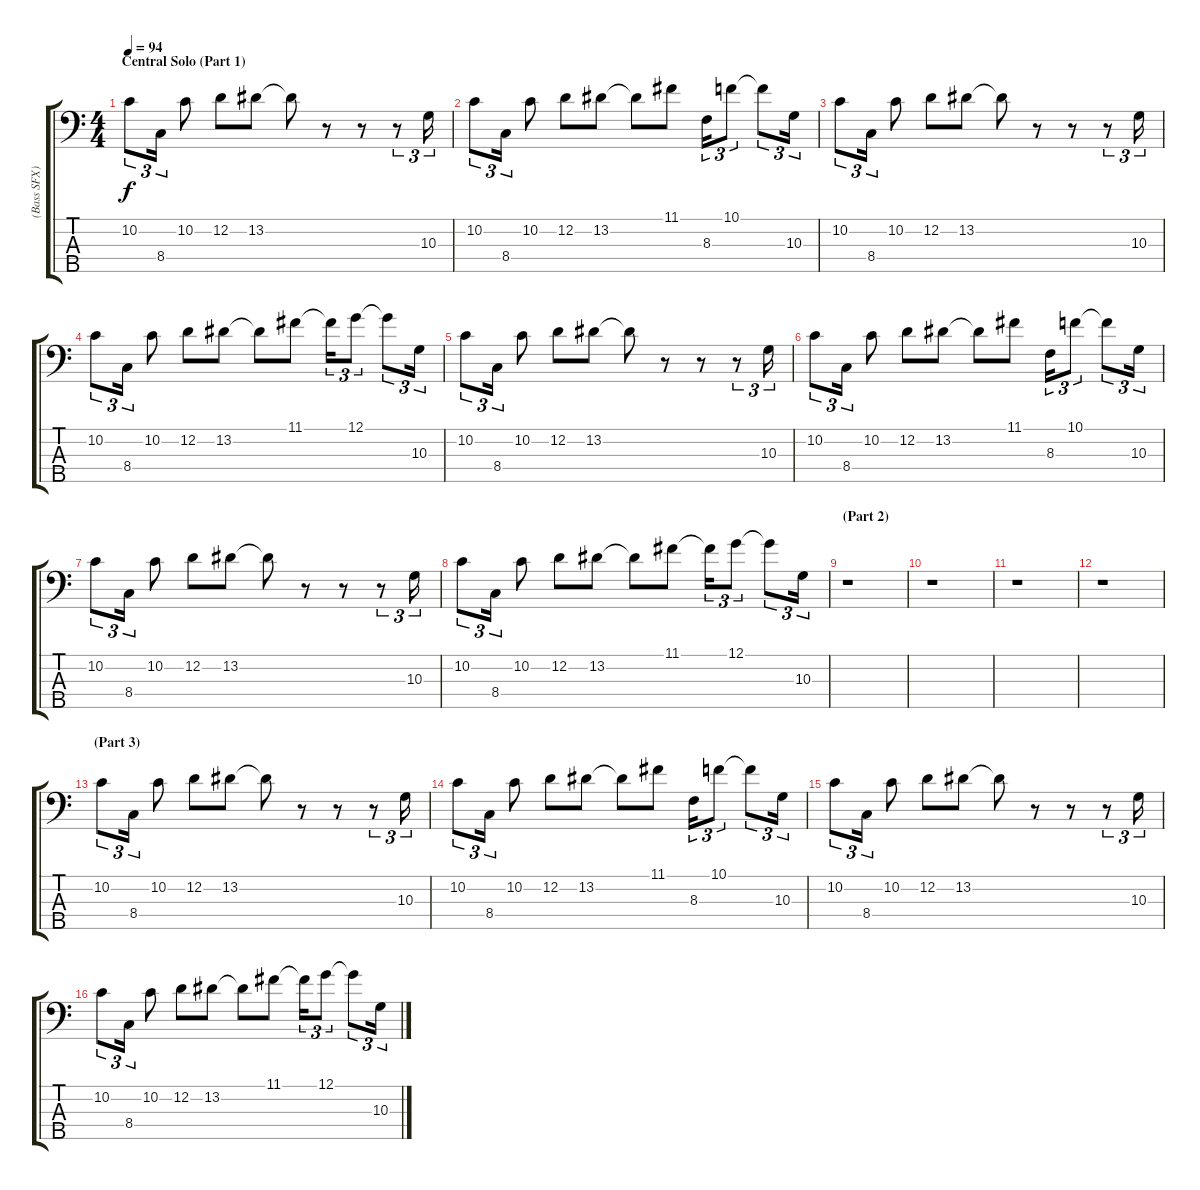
\track ("(Bass SFX)" "(Bass SFX)") {instrument electricbasspick}
\staff {score tabs}
\tuning (G2 D2 A1 E1 B0) {hide}
\ts (4 4)
\section ("" "Central Solo (Part 1)")
\tempo 94
\clef f4
\ks c
10.2.8{tu (3 2) dy f} 8.4.16{tu (3 2)} 10.2.8 12.2.8 13.2.8 13.2{t}.8 r.8 r.8 r.8{tu (3 2)} 10.3.16{tu (3 2)} |
10.2.8{tu (3 2)} 8.4.16{tu (3 2)} 10.2.8 12.2.8 13.2.8 13.2{t}.8 11.1.8 8.3.16{tu (3 2)} 10.1.8{tu (3 2)} 10.1{t}.8{tu (3 2)} 10.3.16{tu (3 2)} |
10.2.8{tu (3 2)} 8.4.16{tu (3 2)} 10.2.8 12.2.8 13.2.8 13.2{t}.8 r.8 r.8 r.8{tu (3 2)} 10.3.16{tu (3 2)} |
10.2.8{tu (3 2)} 8.4.16{tu (3 2)} 10.2.8 12.2.8 13.2.8 13.2{t}.8 11.1.8 11.1{t}.16{tu (3 2)} 12.1.8{tu (3 2)} 12.1{t}.8{tu (3 2)} 10.3.16{tu (3 2)} |
10.2.8{tu (3 2)} 8.4.16{tu (3 2)} 10.2.8 12.2.8 13.2.8 13.2{t}.8 r.8 r.8 r.8{tu (3 2)} 10.3.16{tu (3 2)} |
10.2.8{tu (3 2)} 8.4.16{tu (3 2)} 10.2.8 12.2.8 13.2.8 13.2{t}.8 11.1.8 8.3.16{tu (3 2)} 10.1.8{tu (3 2)} 10.1{t}.8{tu (3 2)} 10.3.16{tu (3 2)} |
10.2.8{tu (3 2)} 8.4.16{tu (3 2)} 10.2.8 12.2.8 13.2.8 13.2{t}.8 r.8 r.8 r.8{tu (3 2)} 10.3.16{tu (3 2)} |
10.2.8{tu (3 2)} 8.4.16{tu (3 2)} 10.2.8 12.2.8 13.2.8 13.2{t}.8 11.1.8 11.1{t}.16{tu (3 2)} 12.1.8{tu (3 2)} 12.1{t}.8{tu (3 2)} 10.3.16{tu (3 2)} |
\section ("" "(Part 2)")
r.1 |
r.1 |
r.1 |
r.1 |
\section ("" "(Part 3)")
10.2.8{tu (3 2)} 8.4.16{tu (3 2)} 10.2.8 12.2.8 13.2.8 13.2{t}.8 r.8 r.8 r.8{tu (3 2)} 10.3.16{tu (3 2)} |
10.2.8{tu (3 2)} 8.4.16{tu (3 2)} 10.2.8 12.2.8 13.2.8 13.2{t}.8 11.1.8 8.3.16{tu (3 2)} 10.1.8{tu (3 2)} 10.1{t}.8{tu (3 2)} 10.3.16{tu (3 2)} |
10.2.8{tu (3 2)} 8.4.16{tu (3 2)} 10.2.8 12.2.8 13.2.8 13.2{t}.8 r.8 r.8 r.8{tu (3 2)} 10.3.16{tu (3 2)} |
10.2.8{tu (3 2)} 8.4.16{tu (3 2)} 10.2.8 12.2.8 13.2.8 13.2{t}.8 11.1.8 11.1{t}.16{tu (3 2)} 12.1.8{tu (3 2)} 12.1{t}.8{tu (3 2)} 10.3.16{tu (3 2)}
